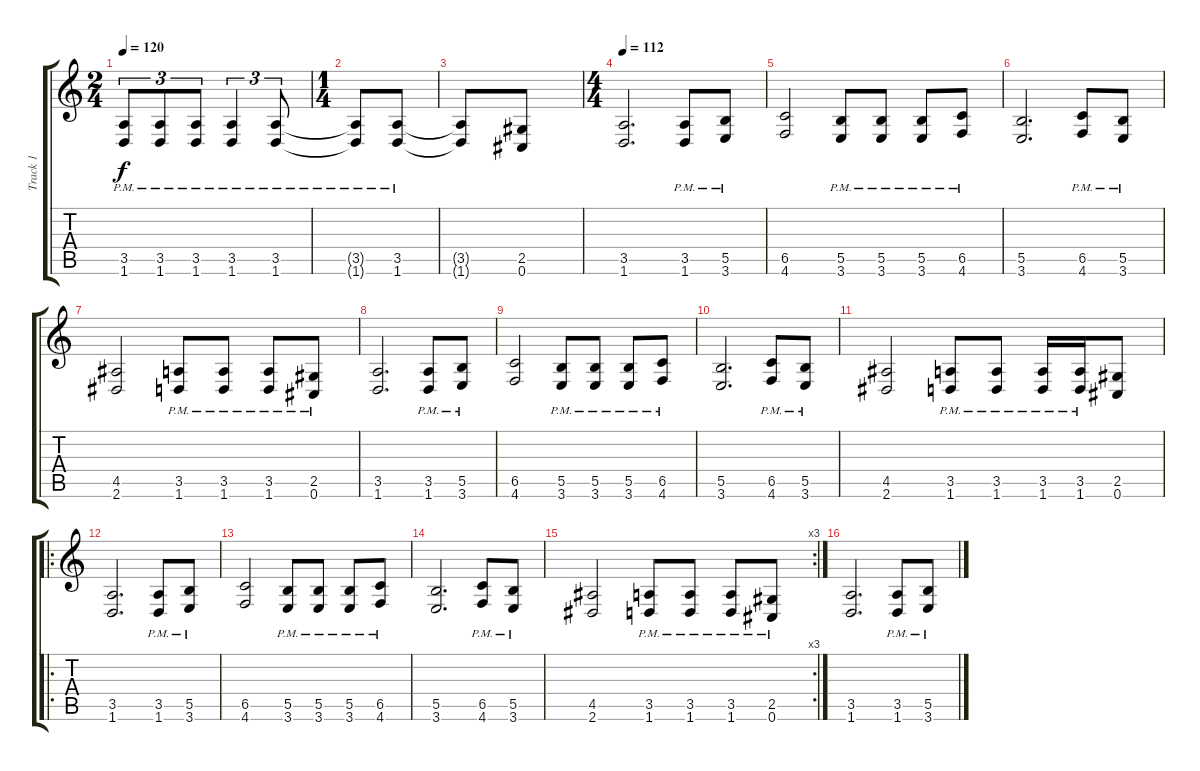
\track ("Track 1" "Track 1") {instrument overdrivenguitar}
\staff {score tabs}
\tuning (Db4 Ab3 E3 B2 Gb2 Db2) {hide}
\ts (2 4)
\tempo 120
\clef g2
\ks c
(3.5{pm} 1.6{pm}).8{tu (3 2) dy f} (3.5{pm} 1.6{pm}).8{tu (3 2)} (3.5{pm} 1.6{pm}).8{tu (3 2)} (3.5{pm} 1.6{pm}).4{tu (3 2)} (3.5{pm} 1.6{pm}).8{tu (3 2)} |
\ts (1 4)
(3.5{pm t} 1.6{pm t}).8 (3.5{pm} 1.6{pm}).8 |
(3.5{t} 1.6{t}).8 (2.5 0.6).8 |
\ts (4 4)
\tempo 110
\tempo 112
(3.5 1.6).2{d} (3.5{pm} 1.6{pm}).8 (5.5{pm} 3.6{pm}).8 |
(6.5 4.6).2 (5.5{pm} 3.6{pm}).8 (5.5{pm} 3.6{pm}).8 (5.5{pm} 3.6{pm}).8 (6.5{pm} 4.6{pm}).8 |
(5.5 3.6).2{d} (6.5{pm} 4.6{pm}).8 (5.5{pm} 3.6{pm}).8 |
(4.5 2.6).2 (3.5{pm} 1.6{pm}).8 (3.5{pm} 1.6{pm}).8 (3.5{pm} 1.6{pm}).8 (2.5{pm} 0.6{pm}).8 |
(3.5 1.6).2{d} (3.5{pm} 1.6{pm}).8 (5.5{pm} 3.6{pm}).8 |
(6.5 4.6).2 (5.5{pm} 3.6{pm}).8 (5.5{pm} 3.6{pm}).8 (5.5{pm} 3.6{pm}).8 (6.5{pm} 4.6{pm}).8 |
(5.5 3.6).2{d} (6.5{pm} 4.6{pm}).8 (5.5{pm} 3.6{pm}).8 |
(4.5 2.6).2 (3.5{pm} 1.6{pm}).8 (3.5{pm} 1.6{pm}).8 (3.5{pm} 1.6{pm}).16 (3.5{pm} 1.6{pm}).16 (2.5 0.6).8 |
\ro
(3.5 1.6).2{d} (3.5{pm} 1.6{pm}).8 (5.5{pm} 3.6{pm}).8 |
(6.5 4.6).2 (5.5{pm} 3.6{pm}).8 (5.5{pm} 3.6{pm}).8 (5.5{pm} 3.6{pm}).8 (6.5{pm} 4.6{pm}).8 |
(5.5 3.6).2{d} (6.5{pm} 4.6{pm}).8 (5.5{pm} 3.6{pm}).8 |
\rc 3
(4.5 2.6).2 (3.5{pm} 1.6{pm}).8 (3.5{pm} 1.6{pm}).8 (3.5{pm} 1.6{pm}).8 (2.5{pm} 0.6{pm}).8 |
(3.5 1.6).2{d} (3.5{pm} 1.6{pm}).8 (5.5{pm} 3.6{pm}).8
